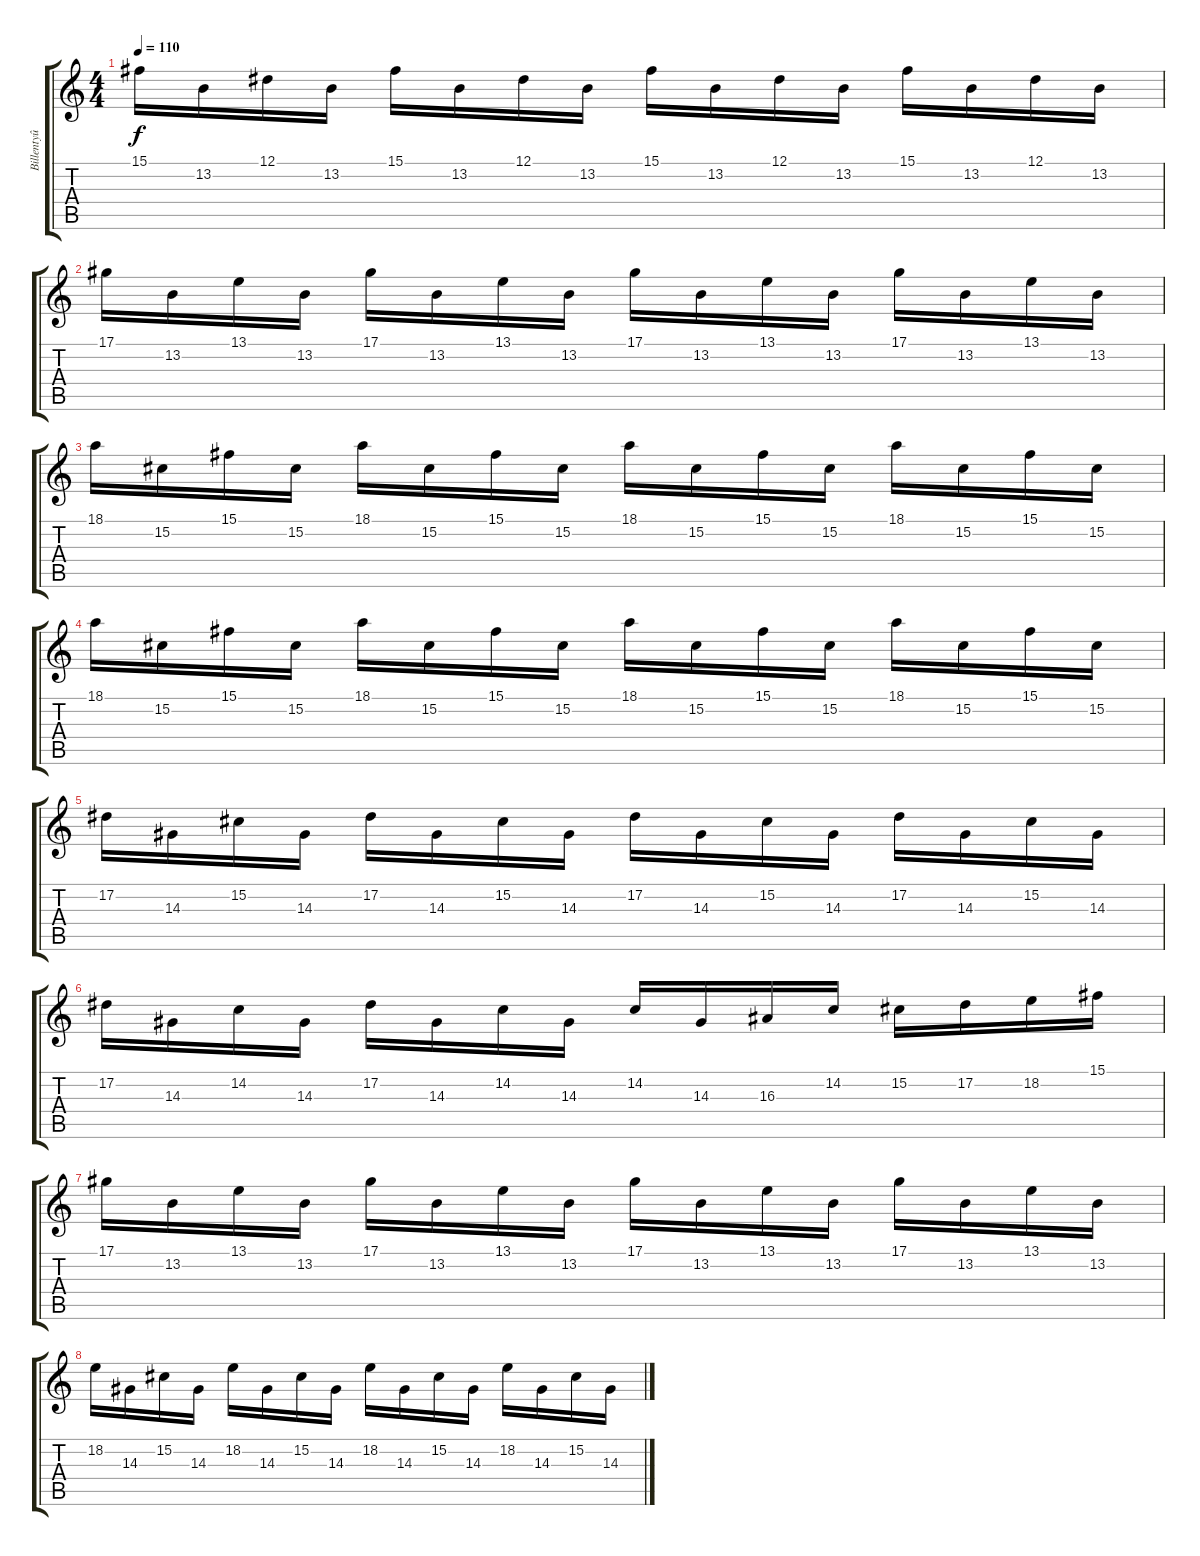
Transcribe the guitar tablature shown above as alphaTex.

\track ("Billentyû" "Billentyû") {instrument clavinet}
\staff {score tabs}
\tuning (Eb4 Bb3 Gb3 Db3 Ab2 Eb2) {hide}
\ts (4 4)
\tempo 110
\clef g2
\ks c
15.1.16{dy f} 13.2.16 12.1.16 13.2.16 15.1.16 13.2.16 12.1.16 13.2.16 15.1.16 13.2.16 12.1.16 13.2.16 15.1.16 13.2.16 12.1.16 13.2.16 |
17.1.16 13.2.16 13.1.16 13.2.16 17.1.16 13.2.16 13.1.16 13.2.16 17.1.16 13.2.16 13.1.16 13.2.16 17.1.16 13.2.16 13.1.16 13.2.16 |
18.1.16 15.2.16 15.1.16 15.2.16 18.1.16 15.2.16 15.1.16 15.2.16 18.1.16 15.2.16 15.1.16 15.2.16 18.1.16 15.2.16 15.1.16 15.2.16 |
18.1.16 15.2.16 15.1.16 15.2.16 18.1.16 15.2.16 15.1.16 15.2.16 18.1.16 15.2.16 15.1.16 15.2.16 18.1.16 15.2.16 15.1.16 15.2.16 |
17.2.16 14.3.16 15.2.16 14.3.16 17.2.16 14.3.16 15.2.16 14.3.16 17.2.16 14.3.16 15.2.16 14.3.16 17.2.16 14.3.16 15.2.16 14.3.16 |
17.2.16 14.3.16 14.2.16 14.3.16 17.2.16 14.3.16 14.2.16 14.3.16 14.2.16 14.3.16 16.3.16 14.2.16 15.2.16 17.2.16 18.2.16 15.1.16 |
17.1.16 13.2.16 13.1.16 13.2.16 17.1.16 13.2.16 13.1.16 13.2.16 17.1.16 13.2.16 13.1.16 13.2.16 17.1.16 13.2.16 13.1.16 13.2.16 |
18.2.16 14.3.16 15.2.16 14.3.16 18.2.16 14.3.16 15.2.16 14.3.16 18.2.16 14.3.16 15.2.16 14.3.16 18.2.16 14.3.16 15.2.16 14.3.16
